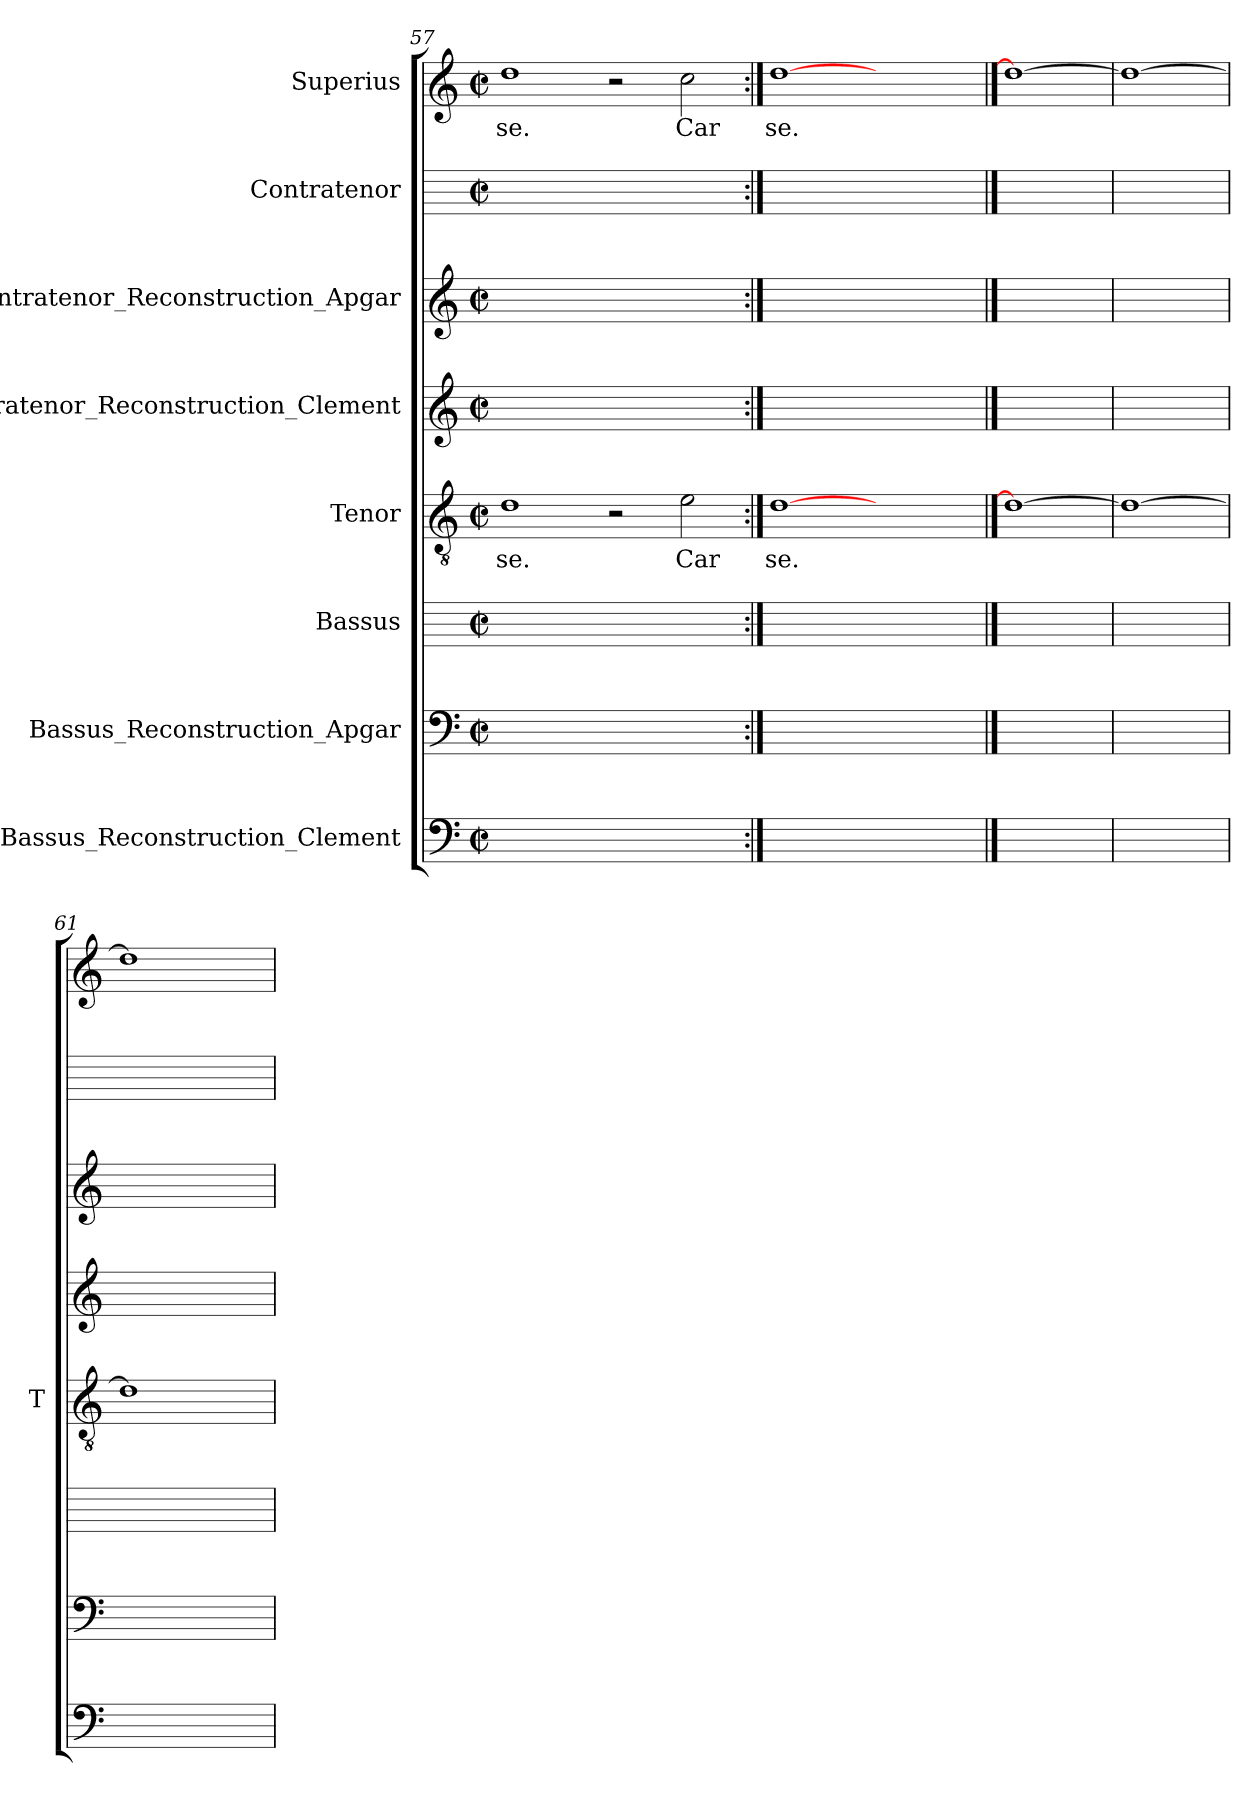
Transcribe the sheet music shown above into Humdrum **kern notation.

**kern	**kern	**kern	**kern	**text	**kern	**kern	**kern	**kern	**text
*part8	*part7	*part6	*part5	*part5	*part4	*part3	*part2	*part1	*part1
*staff8	*staff7	*staff6	*staff5	*staff5	*staff4	*staff3	*staff2	*staff1	*staff1
*I"Bassus_Reconstruction_Clement	*I"Bassus_Reconstruction_Apgar	*I"Bassus	*I"Tenor	*	*I"Contratenor_Reconstruction_Clement	*I"Contratenor_Reconstruction_Apgar	*I"Contratenor	*I"Superius	*
*	*	*	*I'T	*	*	*	*	*	*
*clefF4	*clefF4	*	*clefGv2	*	*clefG2	*clefG2	*	*clefG2	*
*k[]	*k[]	*	*k[]	*	*k[]	*k[]	*	*k[]	*
*C:	*C:	*	*C:	*	*C:	*C:	*	*C:	*
*M2/2	*M2/2	*M2/2	*M2/2	*	*M2/2	*M2/2	*M2/2	*M2/2	*
*met(c|)	*met(c|)	*met(c|)	*met(c|)	*	*met(c|)	*met(c|)	*met(c|)	*met(c|)	*
=57	=57	=57	=57	=57	=57	=57	=57	=57	=57
1ryy	1ryy	1ryy	1d	-se.	1ryy	1ryy	1ryy	1dd	-se.
1ryy	1ryy	1ryy	2r	.	1ryy	1ryy	1ryy	2r	.
.	.	.	2e	-Car	.	.	.	2cc	-Car
=58:|!	=58:|!	=58:|!	=58:|!	=58:|!	=58:|!	=58:|!	=58:|!	=58:|!	=58:|!
1ryy	1ryy	1ryy	[1d	-se.	1ryy	1ryy	1ryy	[1dd	-se.
1ryy	1ryy	1ryy	1ryy	.	1ryy	1ryy	1ryy	1ryy	.
==59	==59	==59	==59	==59	==59	==59	==59	==59	==59
1ryy	1ryy	1ryy	1d_	.	1ryy	1ryy	1ryy	1dd_	.
=60	=60	=60	=60	=60	=60	=60	=60	=60	=60
1ryy	1ryy	1ryy	1d_	.	1ryy	1ryy	1ryy	1dd_	.
=61	=61	=61	=61	=61	=61	=61	=61	=61	=61
1ryy	1ryy	1ryy	1d]	.	1ryy	1ryy	1ryy	1dd]	.
=	=	=	=	=	=	=	=	=	=
*-	*-	*-	*-	*-	*-	*-	*-	*-	*-
